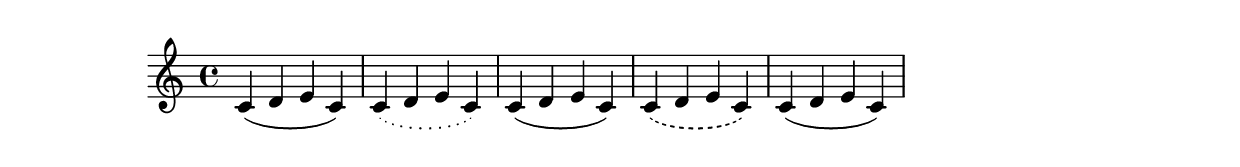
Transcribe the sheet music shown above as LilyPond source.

%% Do not edit this file; it is auto-generated from LSR http://lsr.dsi.unimi.it
%% This file is in the public domain.
\version "2.12.3"

\header {
  lsrtags = "expressive-marks, editorial-annotations"

  texidoces = "
Se puede cambiar el aspecto de las ligaduras de expresión de
continuas a punteadas o intermitentes.

"
  doctitlees = "Modificar el aspecto continuo de una ligadura de expresión a punteado o intermitente"

  texidoc = "
The appearance of slurs may be changed from solid to dotted or dashed. 

"
  doctitle = "Changing the appearance of a slur from solid to dotted or dashed"
} % begin verbatim

\relative c' {
  c4( d e c)
  \slurDotted
  c4( d e c)
  \slurSolid
  c4( d e c)
  \slurDashed
  c4( d e c)
  \slurSolid
  c4( d e c)
}


